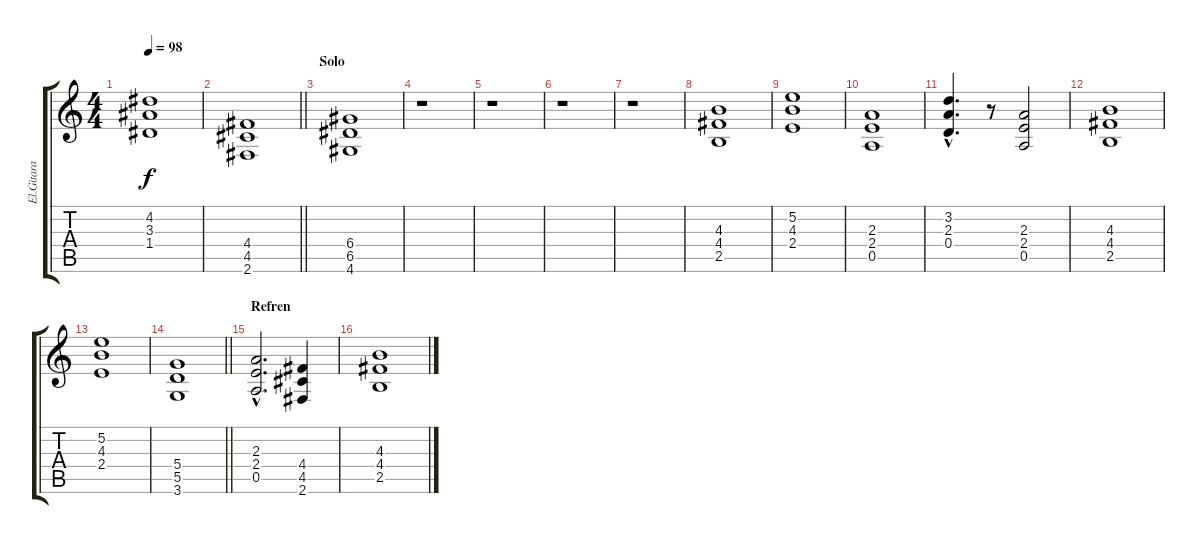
\track ("El.Gitara" "El.Gitara") {instrument overdrivenguitar}
\staff {score tabs}
\tuning (E4 B3 G3 D3 A2 E2) {hide}
\ts (4 4)
\tempo 98
\clef g2
\ks c
(4.2 3.3 1.4).1{dy f} |
\barLineRight lightlight
(4.4 4.5 2.6).1 |
\section ("" "Solo")
(6.4 6.5 4.6).1 |
r.1 |
r.1 |
r.1 |
r.1 |
(4.3 4.4 2.5).1 |
(5.2 4.3 2.4).1 |
(2.3 2.4 0.5).1 |
(3.2{hac} 2.3{hac} 0.4{hac}).4{d} r.8 (2.3 2.4 0.5).2 |
(4.3 4.4 2.5).1 |
(5.2 4.3 2.4).1 |
\barLineRight lightlight
(5.4 5.5 3.6).1 |
\section ("" "Refren")
(2.3{hac} 2.4{hac} 0.5{hac}).2{d} (4.4 4.5 2.6).4 |
(4.3 4.4 2.5).1
